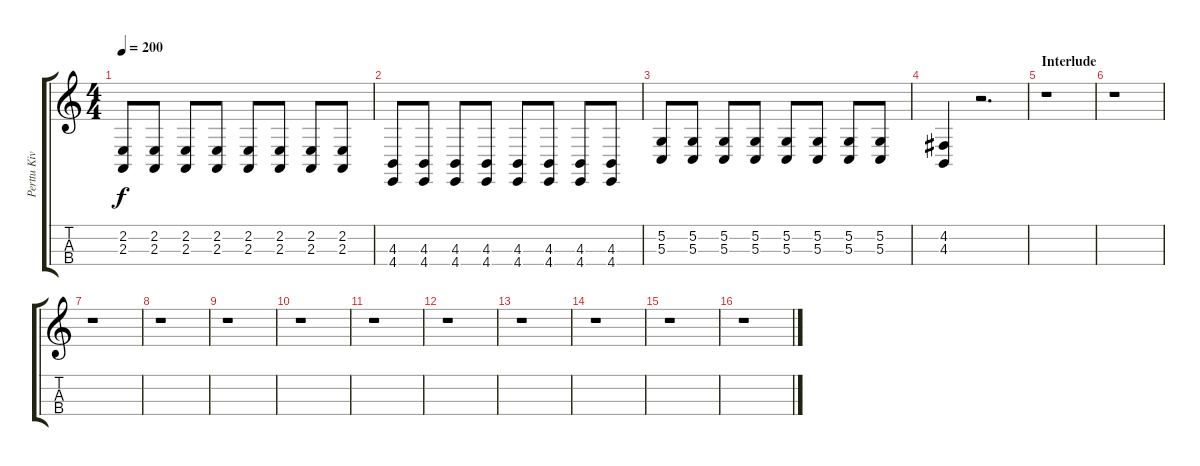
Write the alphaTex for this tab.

\track ("Perttu Kivilaakso" "Perttu Kiv") {instrument cello}
\staff {score tabs}
\tuning (G3 D3 G2 C2) {hide}
\ts (4 4)
\tempo 200
\clef g2
\ks c
(2.2 2.3).8{dy f} (2.2 2.3).8 (2.2 2.3).8 (2.2 2.3).8 (2.2 2.3).8 (2.2 2.3).8 (2.2 2.3).8 (2.2 2.3).8 |
(4.3 4.4).8 (4.3 4.4).8 (4.3 4.4).8 (4.3 4.4).8 (4.3 4.4).8 (4.3 4.4).8 (4.3 4.4).8 (4.3 4.4).8 |
(5.2 5.3).8 (5.2 5.3).8 (5.2 5.3).8 (5.2 5.3).8 (5.2 5.3).8 (5.2 5.3).8 (5.2 5.3).8 (5.2 5.3).8 |
(4.2 4.3).4 r.2{d} |
\section ("" "Interlude")
r.1 |
r.1 |
r.1 |
r.1 |
r.1 |
r.1 |
r.1 |
r.1 |
r.1 |
r.1 |
r.1 |
r.1
